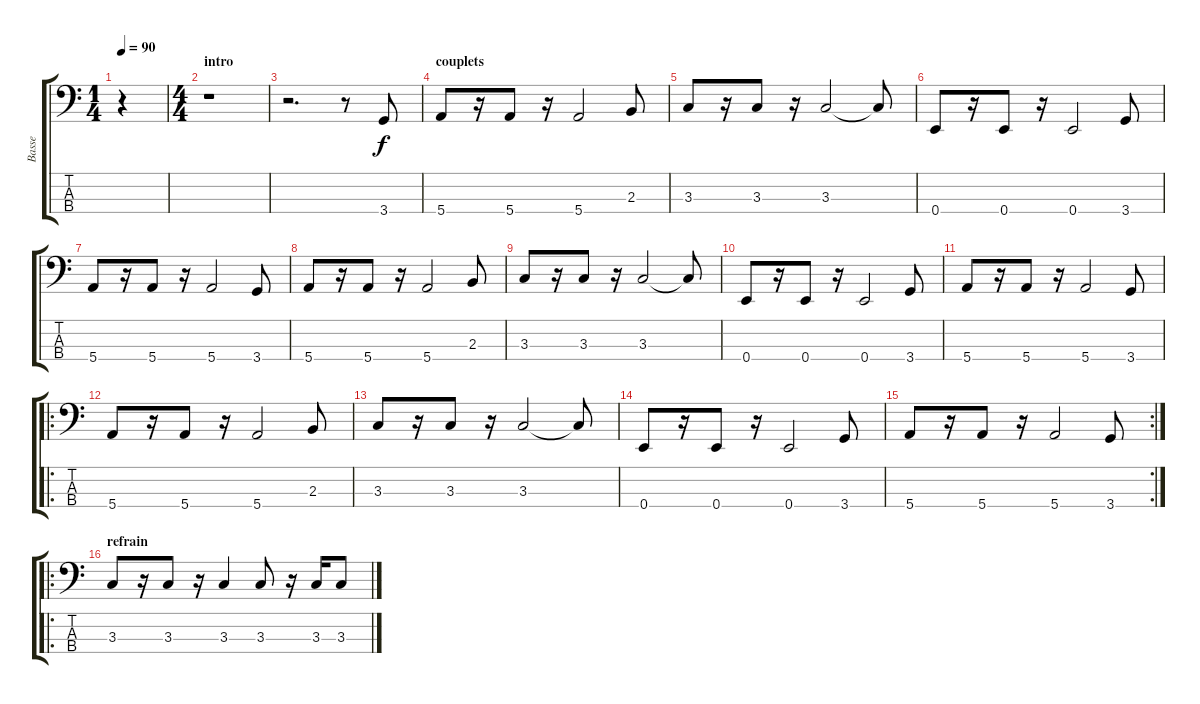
\track ("Basse" "Basse") {instrument electricbassfinger}
\staff {score tabs}
\tuning (G2 D2 A1 E1) {hide}
\ts (1 4)
\tempo 90
\clef f4
\ks c
r.4{dy f instrument electricbassfinger} |
\ts (4 4)
\section ("" "intro")
r.1 |
r.2{d} r.8 3.4.8 |
\section ("" "couplets")
5.4.8 r.16 5.4.8 r.16 5.4.2 2.3.8 |
3.3.8 r.16 3.3.8 r.16 3.3.2 3.3{t}.8 |
0.4.8 r.16 0.4.8 r.16 0.4.2 3.4.8 |
5.4.8 r.16 5.4.8 r.16 5.4.2 3.4.8 |
5.4.8 r.16 5.4.8 r.16 5.4.2 2.3.8 |
3.3.8 r.16 3.3.8 r.16 3.3.2 3.3{t}.8 |
0.4.8 r.16 0.4.8 r.16 0.4.2 3.4.8 |
5.4.8 r.16 5.4.8 r.16 5.4.2 3.4.8 |
\ro
5.4.8 r.16 5.4.8 r.16 5.4.2 2.3.8 |
3.3.8 r.16 3.3.8 r.16 3.3.2 3.3{t}.8 |
0.4.8 r.16 0.4.8 r.16 0.4.2 3.4.8 |
\rc 2
5.4.8 r.16 5.4.8 r.16 5.4.2 3.4.8 |
\ro
\section ("" "refrain")
3.3.8 r.16 3.3.8 r.16 3.3.4 3.3.8 r.16 3.3.16 3.3.8
